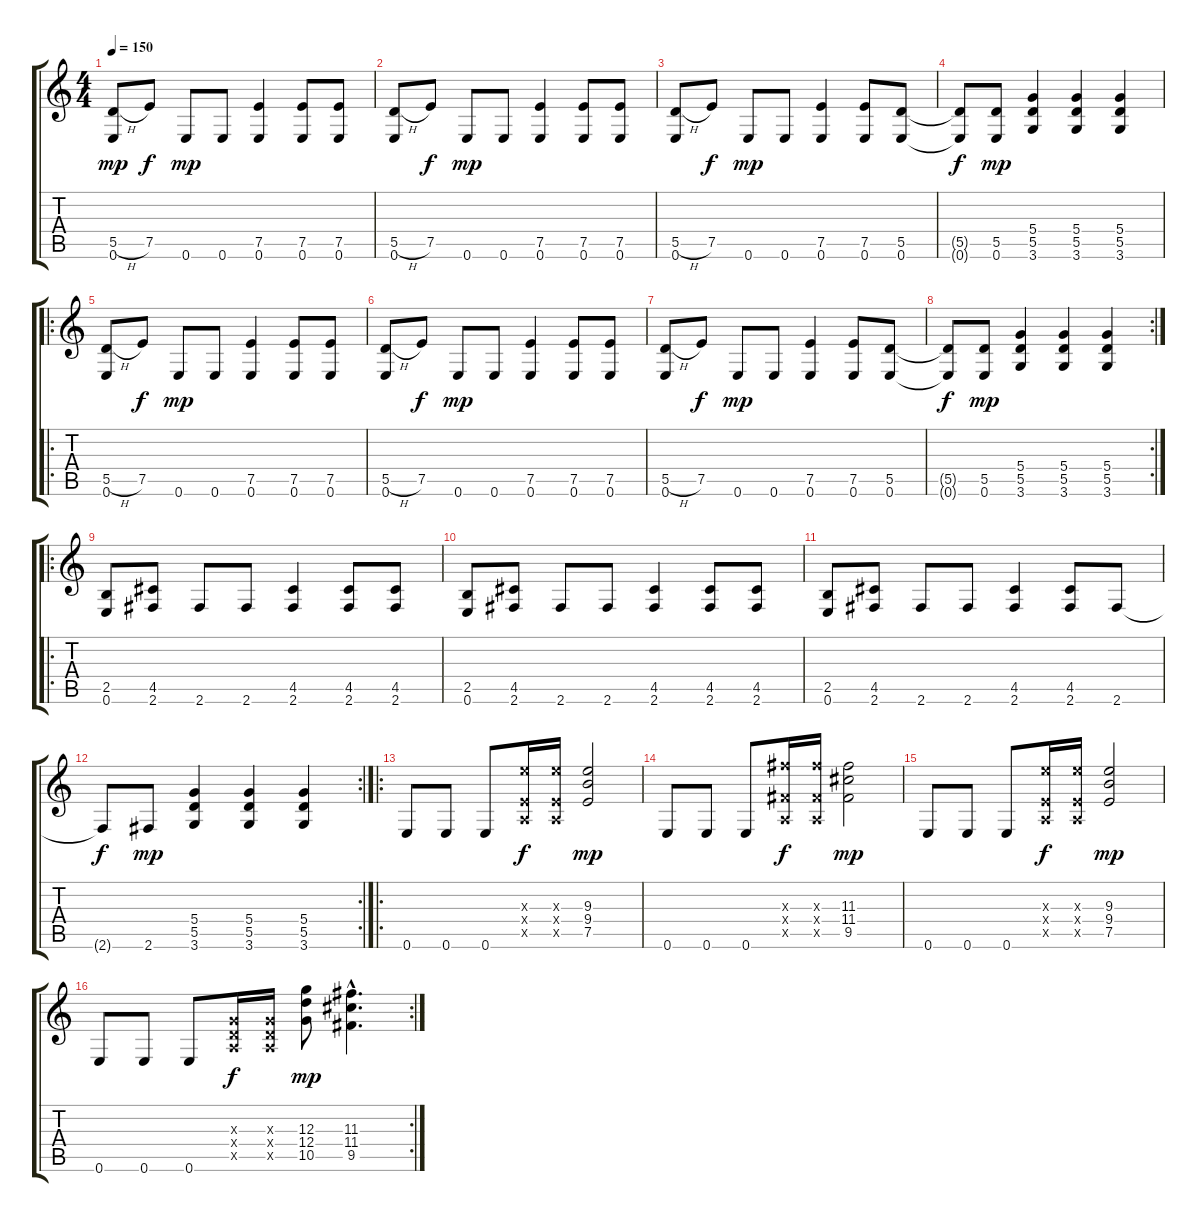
\track "" {instrument overdrivenguitar}
\staff {score tabs}
\tuning (E4 B3 G3 D3 A2 E2) {hide}
\ts (4 4)
\tempo 150
\clef g2
\ks c
(5.5{h} 0.6).8{dy mp instrument overdrivenguitar} 7.5.8{dy f} 0.6.8{dy mp} 0.6.8 (7.5 0.6).4 (7.5 0.6).8 (7.5 0.6).8 |
(5.5{h} 0.6).8 7.5.8{dy f} 0.6.8{dy mp} 0.6.8 (7.5 0.6).4 (7.5 0.6).8 (7.5 0.6).8 |
(5.5{h} 0.6).8 7.5.8{dy f} 0.6.8{dy mp} 0.6.8 (7.5 0.6).4 (7.5 0.6).8 (5.5 0.6).8 |
(5.5{t} 0.6{t}).8{dy f} (5.5 0.6).8{dy mp} (5.4 5.5 3.6).4 (5.4 5.5 3.6).4 (5.4 5.5 3.6).4 |
\ro
(5.5{h} 0.6).8 7.5.8{dy f} 0.6.8{dy mp} 0.6.8 (7.5 0.6).4 (7.5 0.6).8 (7.5 0.6).8 |
(5.5{h} 0.6).8 7.5.8{dy f} 0.6.8{dy mp} 0.6.8 (7.5 0.6).4 (7.5 0.6).8 (7.5 0.6).8 |
(5.5{h} 0.6).8 7.5.8{dy f} 0.6.8{dy mp} 0.6.8 (7.5 0.6).4 (7.5 0.6).8 (5.5 0.6).8 |
\rc 2
(5.5{t} 0.6{t}).8{dy f} (5.5 0.6).8{dy mp} (5.4 5.5 3.6).4 (5.4 5.5 3.6).4 (5.4 5.5 3.6).4 |
\ro
(2.5 0.6).8 (4.5 2.6).8 2.6.8 2.6.8 (4.5 2.6).4 (4.5 2.6).8 (4.5 2.6).8 |
(2.5 0.6).8 (4.5 2.6).8 2.6.8 2.6.8 (4.5 2.6).4 (4.5 2.6).8 (4.5 2.6).8 |
(2.5 0.6).8 (4.5 2.6).8 2.6.8 2.6.8 (4.5 2.6).4 (4.5 2.6).8 2.6.8 |
\rc 2
2.6{t}.8{dy f} 2.6.8{dy mp} (5.4 5.5 3.6).4 (5.4 5.5 3.6).4 (5.4 5.5 3.6).4 |
\ro
0.6.8 0.6.8 0.6.8 (9.3{x} 2.4{x} 0.5{x}).16{dy f} (9.3{x} 2.4{x} 0.5{x}).16 (9.3 9.4 7.5).2{dy mp} |
0.6.8 0.6.8 0.6.8 (11.3{x} 4.4{x} 0.5{x}).16{dy f} (11.3{x} 4.4{x} 0.5{x}).16 (11.3 11.4 9.5).2{dy mp} |
0.6.8 0.6.8 0.6.8 (9.3{x} 2.4{x} 0.5{x}).16{dy f} (9.3{x} 2.4{x} 0.5{x}).16 (9.3 9.4 7.5).2{dy mp} |
\rc 2
0.6.8 0.6.8 0.6.8 (0.3{x} 0.4{x} 0.5{x}).16{dy f} (0.3{x} 0.4{x} 0.5{x}).16 (12.3 12.4 10.5).8{dy mp} (11.3{hac} 11.4{hac} 9.5{hac}).4{d}
